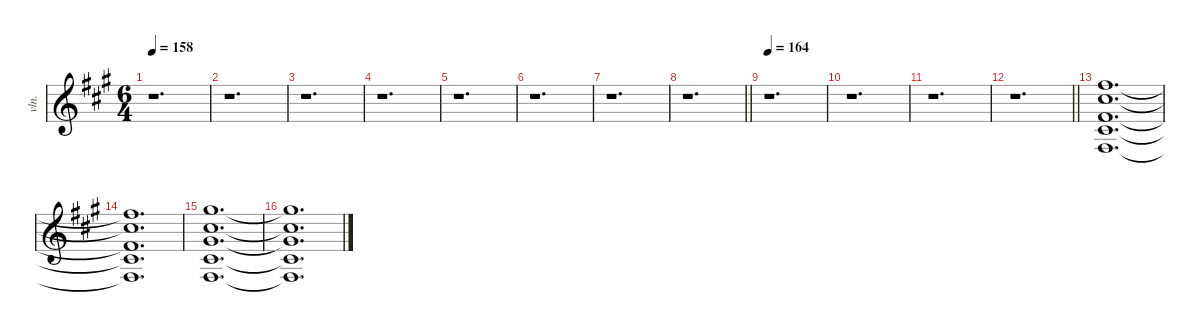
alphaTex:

\defaultSystemsLayout 4
\hideDynamics
\bracketExtendMode groupsimilarinstruments
\otherSystemsTrackNameOrientation horizontal
\track ("Keyboards" "vln.") {instrument synthstrings1}
\staff {score}
\tuning (E4 B3 G3 D3 A2 E2)
\ts (6 4)
\tempo 158
\clef g2
\ks f#minor
r.1{d dy p beam Down} |
r.1{d beam Down} |
r.1{d beam Down} |
r.1{d beam Down} |
r.1{d beam Down} |
r.1{d beam Down} |
r.1{d beam Down} |
\barLineRight lightlight
r.1{d beam Down} |
\tempo 164
r.1{d beam Down} |
r.1{d beam Down} |
r.1{d beam Down} |
\barLineRight lightlight
r.1{d beam Down} |
(14.2{acc #} 11.3{acc #} 11.4{acc #} 9.5{acc #} 14.1{acc #}).1{d dy mf instrument choiraahs beam Up} |
(14.2{t acc #} 11.3{t acc #} 11.4{t acc #} 9.5{t acc #} 14.1{t acc #}).1{d beam Up} |
(14.2{acc #} 13.3{acc #} 11.4{acc #} 9.5{acc #} 16.1{acc #}).1{d beam Up} |
(14.2{t acc #} 13.3{t acc #} 11.4{t acc #} 9.5{t acc #} 16.1{t acc #}).1{d dy f beam Up}
